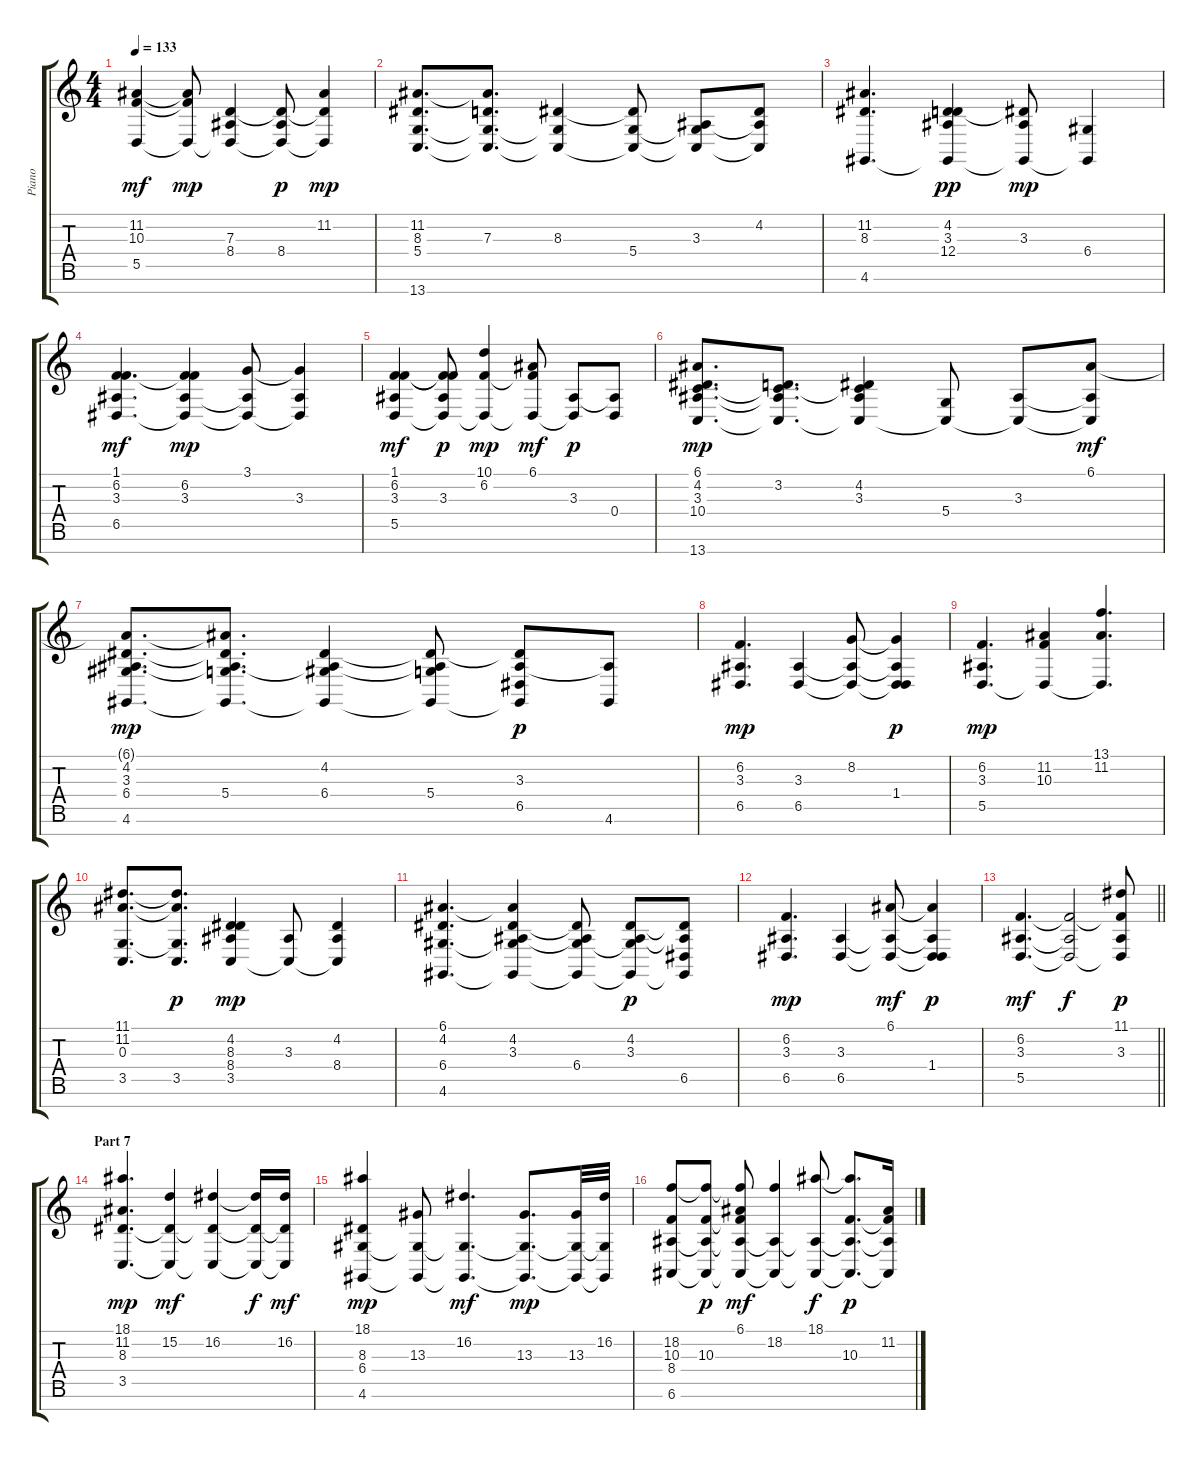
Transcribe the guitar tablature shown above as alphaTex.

\track ("Piano" "Piano") {instrument acousticgrandpiano}
\staff {score tabs}
\tuning (E4 B3 G3 D3 A2 E2 B1) {hide}
\ts (4 4)
\tempo 133
\clef g2
\ks c
(11.2 10.3 5.5).4{dy mf} (11.2{t} 10.3{t} 5.5{t}).8{dy mp} (7.3 8.4 5.5{t}).4 (7.3{t} 8.4 5.5{t}).8{dy p} (11.2 7.3{t} 5.5{t}).4{dy mp} |
(11.2 8.3 5.4 13.7).8{d} (11.2{t} 7.3 5.4{t} 13.7{t}).8{d} (8.3 5.4{t} 13.7{t}).4 (8.3{t} 5.4 13.7{t}).8 (3.3 5.4{t} 13.7{t}).8 (4.2 3.3{t} 13.7{t}).8 |
(11.2 8.3 4.6).4{d} (4.2 3.3 12.4 4.6{t}).4{dy pp} (4.2{t} 3.3 4.6{t}).8{dy mp} (6.4 4.6{t}).4 |
(1.1 6.2 3.3 6.5).4{d dy mf} (1.1{t} 6.2 3.3 6.5{t}).4{dy mp} (3.1 3.3{t} 6.5{t}).8 (3.1{t} 3.3 6.5{t}).4 |
(1.1 6.2 3.3 5.5).4{dy mf} (1.1{t} 6.2{t} 3.3 5.5{t}).8{dy p} (10.1 6.2 5.5{t}).4{dy mp} (6.1 6.2{t} 5.5{t}).8{dy mf} (3.3 5.5{t}).8{dy p} (3.3{t} 0.4).8 |
(6.1 4.2 3.3 10.4 13.7).8{d dy mp} (3.2 3.3{t} 10.4{t} 13.7{t}).8{d} (4.2 3.3 10.4{t} 13.7{t}).4 (5.4 13.7{t}).8 (3.3 13.7{t}).8 (6.1 3.3{t} 13.7{t}).8{dy mf} |
(6.1{t} 4.2 3.3 6.4 4.6).8{d dy mp} (6.1{t} 4.2{t} 3.3{t} 5.4 4.6{t}).8{d} (4.2 3.3{t} 6.4 4.6{t}).4 (4.2{t} 3.3{t} 5.4 4.6{t}).8 (4.2{t} 3.3 6.5 4.6{t}).8{dy p} (3.3{t} 4.6).8 |
(6.2 3.3 6.5).4{d dy mp} (3.3 6.5).4 (8.2 3.3{t} 6.5{t}).8 (8.2{t} 3.3{t} 1.4 6.5{t}).4{dy p} |
(6.2 3.3 5.5).4{d dy mp} (11.2 10.3 5.5{t}).4 (13.1 11.2 5.5{t}).4{d} |
(11.1 11.2 0.3 3.5).8{d} (11.1{t} 11.2{t} 0.3{t} 3.5).8{d dy p} (4.2 8.3 8.4 3.5).4{dy mp} (3.3 3.5{t}).8 (4.2 8.4 3.5{t}).4 |
(6.1 4.2 6.4 4.6).4{d} (6.1{t} 4.2 3.3 6.4{t} 4.6{t}).4 (4.2{t} 3.3{t} 6.4 4.6{t}).8 (4.2 3.3 6.4{t} 4.6{t}).8{dy p} (4.2{t} 3.3{t} 6.5 4.6{t}).8 |
(6.2 3.3 6.5).4{d dy mp} (3.3 6.5).4 (6.1 3.3{t} 6.5{t}).8{dy mf} (6.1{t} 3.3{t} 1.4 6.5{t}).4{dy p} |
\barLineRight lightlight
(6.2 3.3 5.5).4{d dy mf} (6.2{t} 3.3{t} 5.5{t}).2{dy f} (11.1 6.2{t} 3.3 5.5{t}).8{dy p} |
\section ("" "Part 7")
(18.1 11.2 8.3 3.5).4{d dy mp} (15.2 8.3{t} 3.5{t}).4{dy mf} (16.2 8.3{t} 3.5{t}).4 (16.2{t} 8.3{t} 3.5{t}).16{dy f} (16.2 8.3{t} 3.5{t}).16{dy mf} |
(18.1 8.3 6.4 4.6).4{dy mp} (13.3 6.4{t} 4.6{t}).8 (16.2 6.4{t} 4.6{t}).4{d dy mf} (13.3 6.4{t} 4.6{t}).8{d dy mp} (13.3 6.4{t} 4.6{t}).32 (16.2 6.4{t} 4.6{t}).32 |
(18.2 10.3 8.4 6.6).8 (18.2{t} 10.3 8.4{t} 6.6{t}).8{dy p} (6.1 18.2{t} 10.3{t} 8.4{t} 6.6{t}).8{dy mf} (18.2 8.4{t} 6.6{t}).4 (18.1 8.4{t} 6.6{t}).8{dy f} (18.1{t} 10.3 8.4{t} 6.6{t}).8{d dy p} (11.2 10.3{t} 8.4{t} 6.6{t}).16
